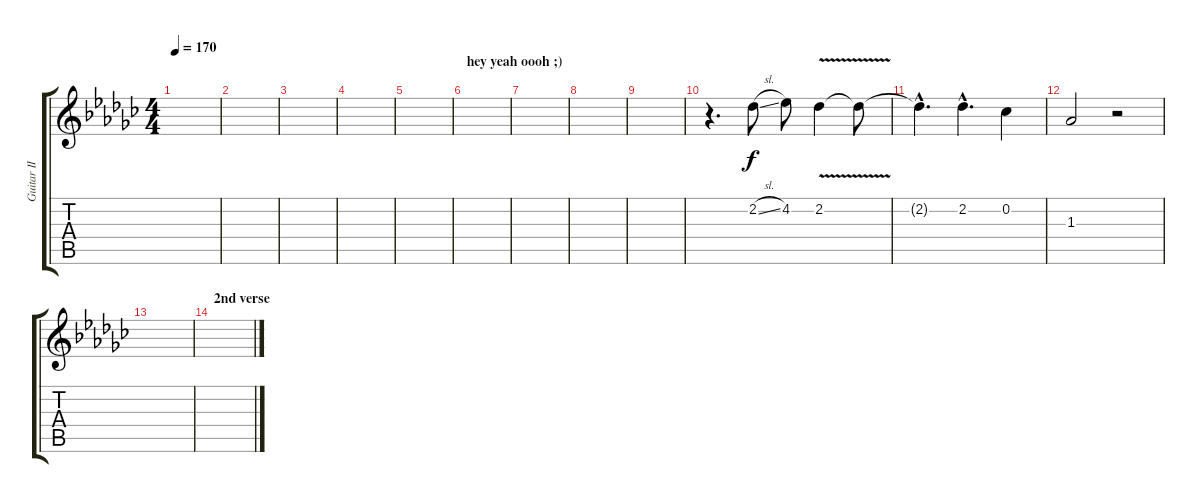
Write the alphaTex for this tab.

\track ("Guitar II" "Guitar II") {instrument electricguitarjazz}
\staff {score tabs}
\tuning (E4 B3 G3 D3 A2 E2) {hide}
\ts (4 4)
\tempo 170
\clef g2
\ks ebminor
|
|
|
|
|
\section ("" "hey yeah oooh ;)")
|
|
|
|
r.4{d} 2.2{sl}.8 4.2.8 2.2{v}.4 2.2{t}.8 |
2.2{hac t}.4{d} 2.2{hac}.4{d} 0.2.4 |
1.3.2 r.2 |
|
\section ("" "2nd verse")
